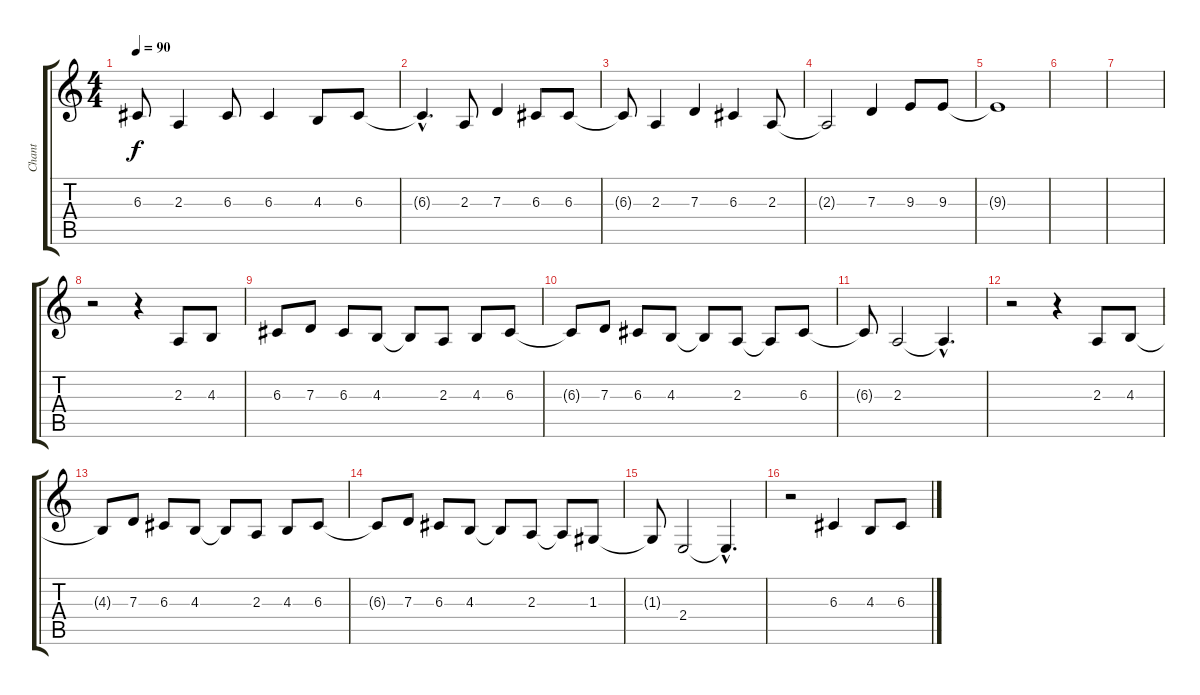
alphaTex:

\track ("Chant" "Chant") {instrument lead2sawtooth}
\staff {score tabs}
\tuning (E4 B3 G3 D3 A2 E2) {hide}
\ts (4 4)
\tempo 90
\clef g2
\ks c
6.3{t}.8{dy f} 2.3.4 6.3.8 6.3.4 4.3.8 6.3.8 |
6.3{hac t}.4{d} 2.3.8 7.3.4 6.3.8 6.3.8 |
6.3{t}.8 2.3.4 7.3.4 6.3.4 2.3.8 |
2.3{t}.2 7.3.4 9.3.8 9.3.8 |
9.3{t}.1 |
|
|
r.2 r.4 2.3.8 4.3.8 |
6.3.8 7.3.8 6.3.8 4.3.8 4.3{t}.8 2.3.8 4.3.8 6.3.8 |
6.3{t}.8 7.3.8 6.3.8 4.3.8 4.3{t}.8 2.3.8 2.3{t}.8 6.3.8 |
6.3{t}.8 2.3.2 2.3{hac t}.4{d} |
r.2 r.4 2.3.8 4.3.8 |
4.3{t}.8 7.3.8 6.3.8 4.3.8 4.3{t}.8 2.3.8 4.3.8 6.3.8 |
6.3{t}.8 7.3.8 6.3.8 4.3.8 4.3{t}.8 2.3.8 2.3{t}.8 1.3.8 |
1.3{t}.8 2.4.2 2.4{hac t}.4{d} |
r.2 6.3.4 4.3.8 6.3.8
